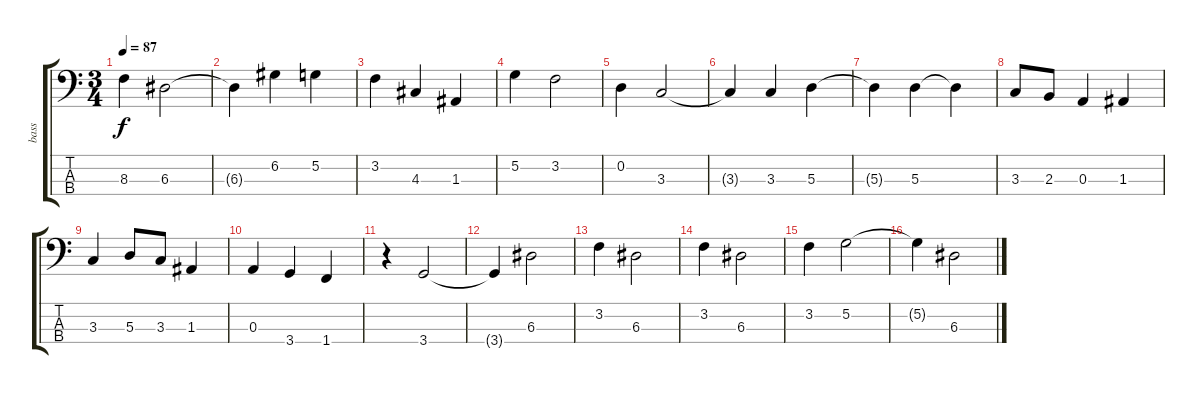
\track ("bass" "bass") {instrument acousticbass}
\staff {score tabs}
\tuning (G2 D2 A1 E1) {hide}
\ts (3 4)
\tempo 87
\clef f4
\ks c
8.3.4{dy f} 6.3.2 |
6.3{t}.4 6.2.4 5.2.4 |
3.2.4 4.3.4 1.3.4 |
5.2.4 3.2.2 |
0.2.4 3.3.2 |
3.3{t}.4 3.3.4 5.3.4 |
5.3{t}.4 5.3.4 5.3{t}.4 |
3.3.8 2.3.8 0.3.4 1.3.4 |
3.3.4 5.3.8 3.3.8 1.3.4 |
0.3.4 3.4.4 1.4.4 |
r.4 3.4.2 |
3.4{t}.4 6.3.2 |
3.2.4 6.3.2 |
3.2.4 6.3.2 |
3.2.4 5.2.2 |
5.2{t}.4 6.3.2
